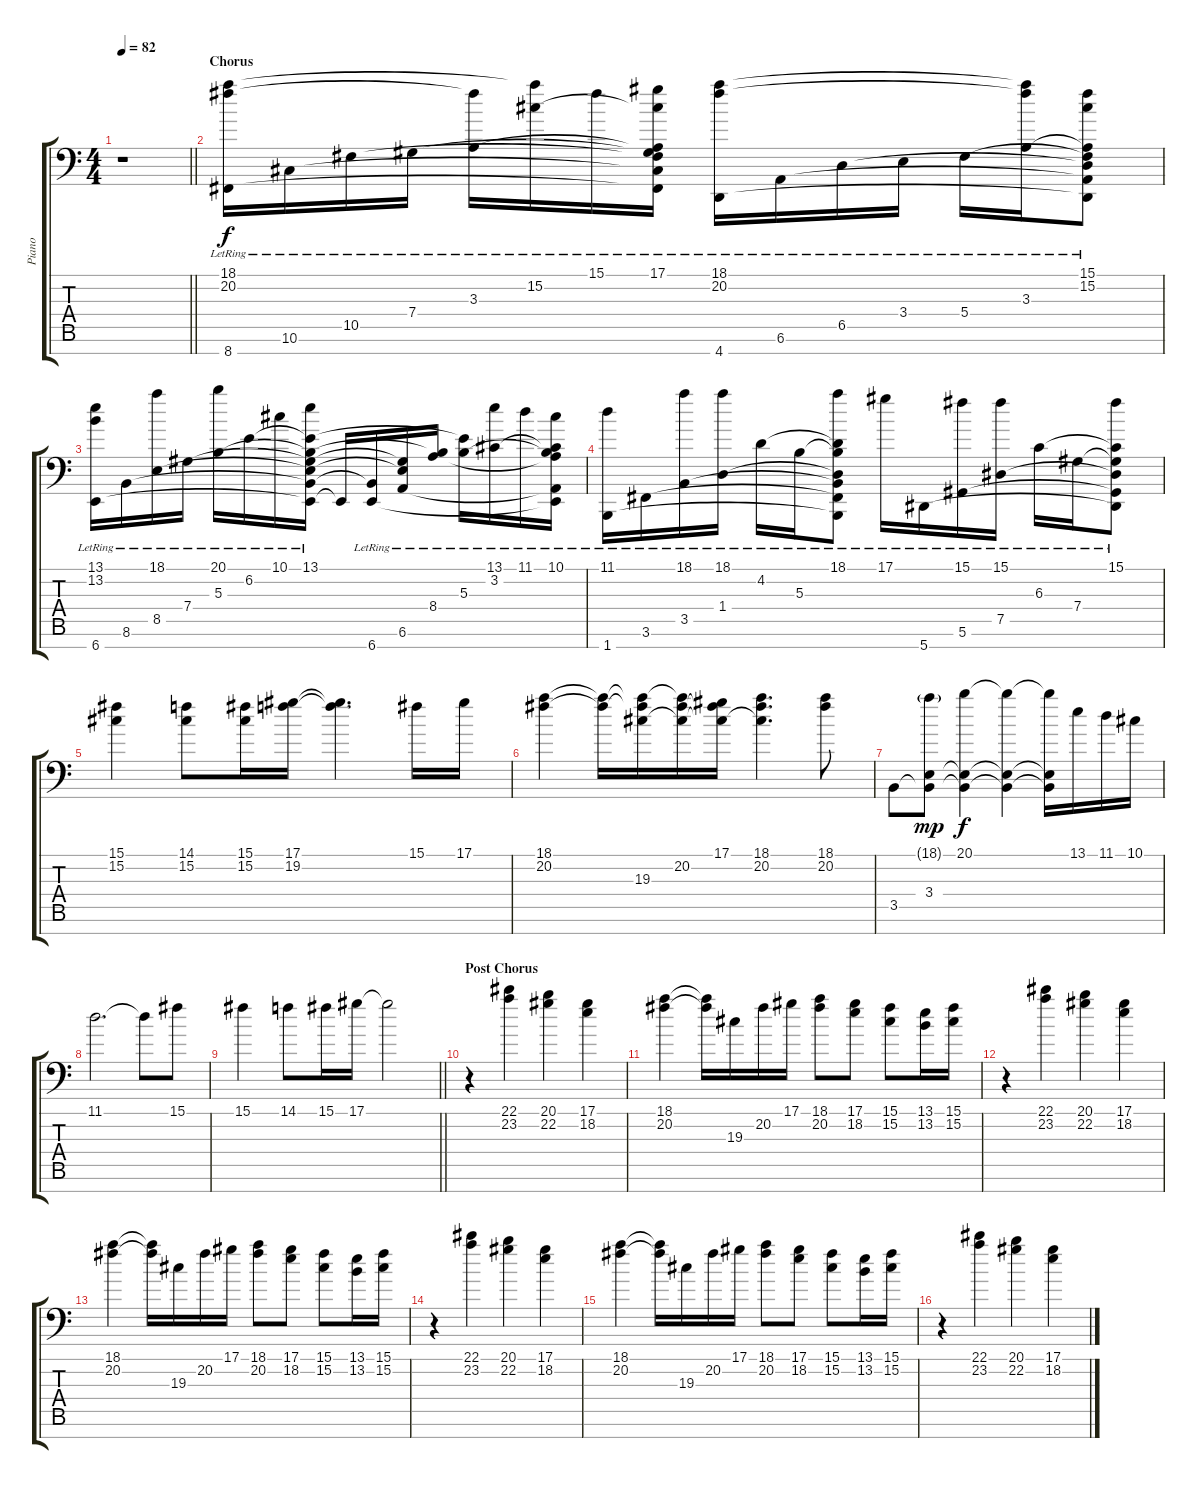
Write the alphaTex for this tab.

\track ("Piano" "Piano") {instrument acousticgrandpiano}
\staff {score tabs}
\tuning (Eb4 Bb3 Gb3 Db3 Ab2 Eb2 Bb1) {hide}
\ts (4 4)
\tempo 82
\clef f4
\barLineRight lightlight
\ks c
r.1{dy f} |
\section ("" "Chorus")
(18.1{lr} 20.2{lr} 8.7{lr}).16 10.6{lr}.16 10.5{lr}.16 7.4{lr}.16 (20.2{t} 3.3{lr}).16 (18.1{t} 15.2{lr}).16 15.1{lr}.16 (17.1{lr} 15.2{t} 3.3{t} 7.4{t} 10.5{t} 10.6{t} 8.7{t}).16 (18.1{lr} 20.2{lr} 4.7{lr}).16 6.6{lr}.16 6.5{lr}.16 3.4{lr}.16 5.4{lr}.16 (18.1{t} 20.2{t} 3.3{lr}).16 (15.1{lr} 15.2{lr} 3.3{t} 5.4{t} 6.5{t} 6.6{t} 4.7{t}).8 |
(13.1{lr} 13.2{lr} 6.7{lr}).16 8.6{lr}.16 (18.1{lr} 8.5{lr}).16 7.4{lr}.16 (20.1{lr} 5.3{lr}).16 6.2{lr}.16 10.1{lr}.16 (13.1{lr} 6.2{t} 5.3{t} 7.4{t} 8.5{t} 8.6{t} 6.7{t}).16 6.7{t}.16 (8.6{t} 6.7{lr}).16 (7.4{t} 8.5{t} 6.6{lr}).16 (5.3{t} 8.4{lr}).16 (6.2{t} 5.3{lr}).16 (13.1{lr} 3.2{lr}).16 11.1{lr}.16 (10.1{lr} 3.2{t} 5.3{t} 8.4{t} 6.6{t} 6.7{t}).16 |
(11.1{lr} 1.7{lr}).16 3.6{lr}.16 (18.1{lr} 3.5{lr}).16 (18.1{lr} 1.4{lr}).16 4.2{lr}.16 5.3{lr}.16 (18.1{lr} 4.2{t} 5.3{t} 1.4{t} 3.5{t} 3.6{t} 1.7{t}).8 17.1{lr}.16 5.7{lr}.16 (15.1{lr} 5.6{lr}).16 (15.1 7.5{lr}).16 6.3{lr}.16 7.4{lr}.16 (15.1{lr} 6.3{t} 7.4{t} 7.5{t} 5.6{t} 5.7{t}).8 |
(15.1 15.2).4 (14.1 15.2).8 (15.1 15.2).16 (17.1 19.2).16 (17.1{t} 19.2{t}).4{d} 15.1.16 17.1.16 |
(18.1 20.2).4 (18.1{t} 20.2{t}).16 (18.1{t} 20.2{t} 19.3).16 (18.1{t} 20.2 19.3{t}).16 (17.1 20.2{t} 19.3{t}).16 (18.1 20.2 19.3{t}).4{d} (18.1 20.2).8 |
3.5.8 (18.1{g} 3.4 3.5{t}).8{dy mp} (20.1 3.4{t} 3.5{t}).4{dy f} (20.1{t} 3.4{t} 3.5{t}).4 (20.1{t} 3.4{t} 3.5{t}).16 13.1.16 11.1.16 10.1.16 |
11.1.2{d} 11.1{t}.8 15.1.8 |
\barLineRight lightlight
15.1.4 14.1.8 15.1.16 17.1.16 17.1{t}.2 |
\section ("" "Post Chorus")
r.4 (22.1 23.2).4 (20.1 22.2).4 (17.1 18.2).4 |
(18.1 20.2).4 (18.1{t} 20.2{t}).16 19.3.16 20.2.16 17.1.16 (18.1 20.2).8 (17.1 18.2).8 (15.1 15.2).8 (13.1 13.2).16 (15.1 15.2).16 |
r.4 (22.1 23.2).4 (20.1 22.2).4 (17.1 18.2).4 |
(18.1 20.2).4 (18.1{t} 20.2{t}).16 19.3.16 20.2.16 17.1.16 (18.1 20.2).8 (17.1 18.2).8 (15.1 15.2).8 (13.1 13.2).16 (15.1 15.2).16 |
r.4 (22.1 23.2).4 (20.1 22.2).4 (17.1 18.2).4 |
(18.1 20.2).4 (18.1{t} 20.2{t}).16 19.3.16 20.2.16 17.1.16 (18.1 20.2).8 (17.1 18.2).8 (15.1 15.2).8 (13.1 13.2).16 (15.1 15.2).16 |
r.4 (22.1 23.2).4 (20.1 22.2).4 (17.1 18.2).4
